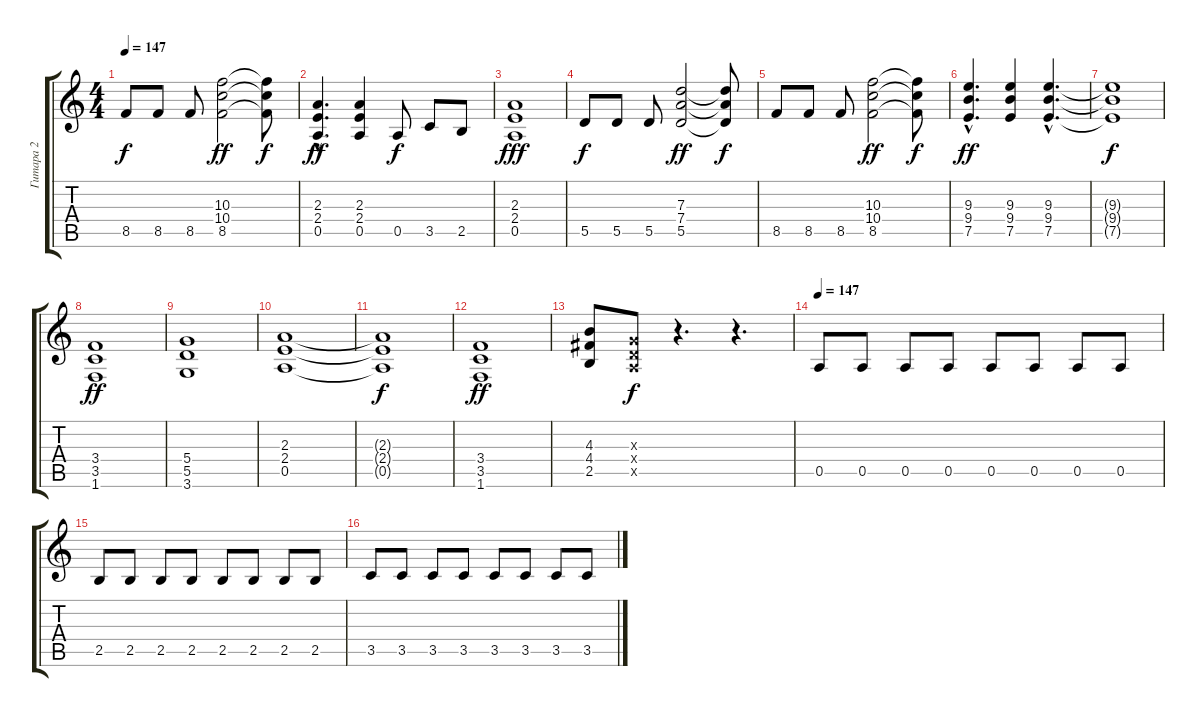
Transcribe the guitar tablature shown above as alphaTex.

\track ("Гитара 2" "Гитара 2") {instrument distortionguitar}
\staff {score tabs}
\tuning (E4 B3 G3 D3 A2 E2) {hide}
\ts (4 4)
\tempo 147
\clef g2
\ks c
8.5.8{dy f} 8.5.8 8.5.8 (10.3 10.4 8.5).2{dy ff} (10.3{t} 10.4{t} 8.5{t}).8{dy f} |
(2.3{hac} 2.4{hac} 0.5{hac}).4{d dy ff} (2.3 2.4 0.5).4 0.5.8{dy f} 3.5.8 2.5.8 |
(2.3 2.4 0.5).1{dy fff} |
5.5.8{dy f} 5.5.8 5.5.8 (7.3 7.4 5.5).2{dy ff} (7.3{t} 7.4{t} 5.5{t}).8{dy f} |
8.5.8 8.5.8 8.5.8 (10.3 10.4 8.5).2{dy ff} (10.3{t} 10.4{t} 8.5{t}).8{dy f} |
(9.3{hac} 9.4{hac} 7.5{hac}).4{d dy ff} (9.3 9.4 7.5).4 (9.3{hac} 9.4{hac} 7.5{hac}).4{d} |
(9.3{t} 9.4{t} 7.5{t}).1{dy f} |
(3.4 3.5 1.6).1{dy ff} |
(5.4 5.5 3.6).1 |
(2.3 2.4 0.5).1 |
(2.3{t} 2.4{t} 0.5{t}).1{dy f} |
(3.4 3.5 1.6).1{dy ff} |
(4.3 4.4 2.5).8 (0.3{x} 0.4{x} 0.5{x}).8{dy f} r.4{d} r.4{d} |
\tempo 147
0.5.8 0.5.8 0.5.8 0.5.8 0.5.8 0.5.8 0.5.8 0.5.8 |
2.5.8 2.5.8 2.5.8 2.5.8 2.5.8 2.5.8 2.5.8 2.5.8 |
3.5.8 3.5.8 3.5.8 3.5.8 3.5.8 3.5.8 3.5.8 3.5.8
